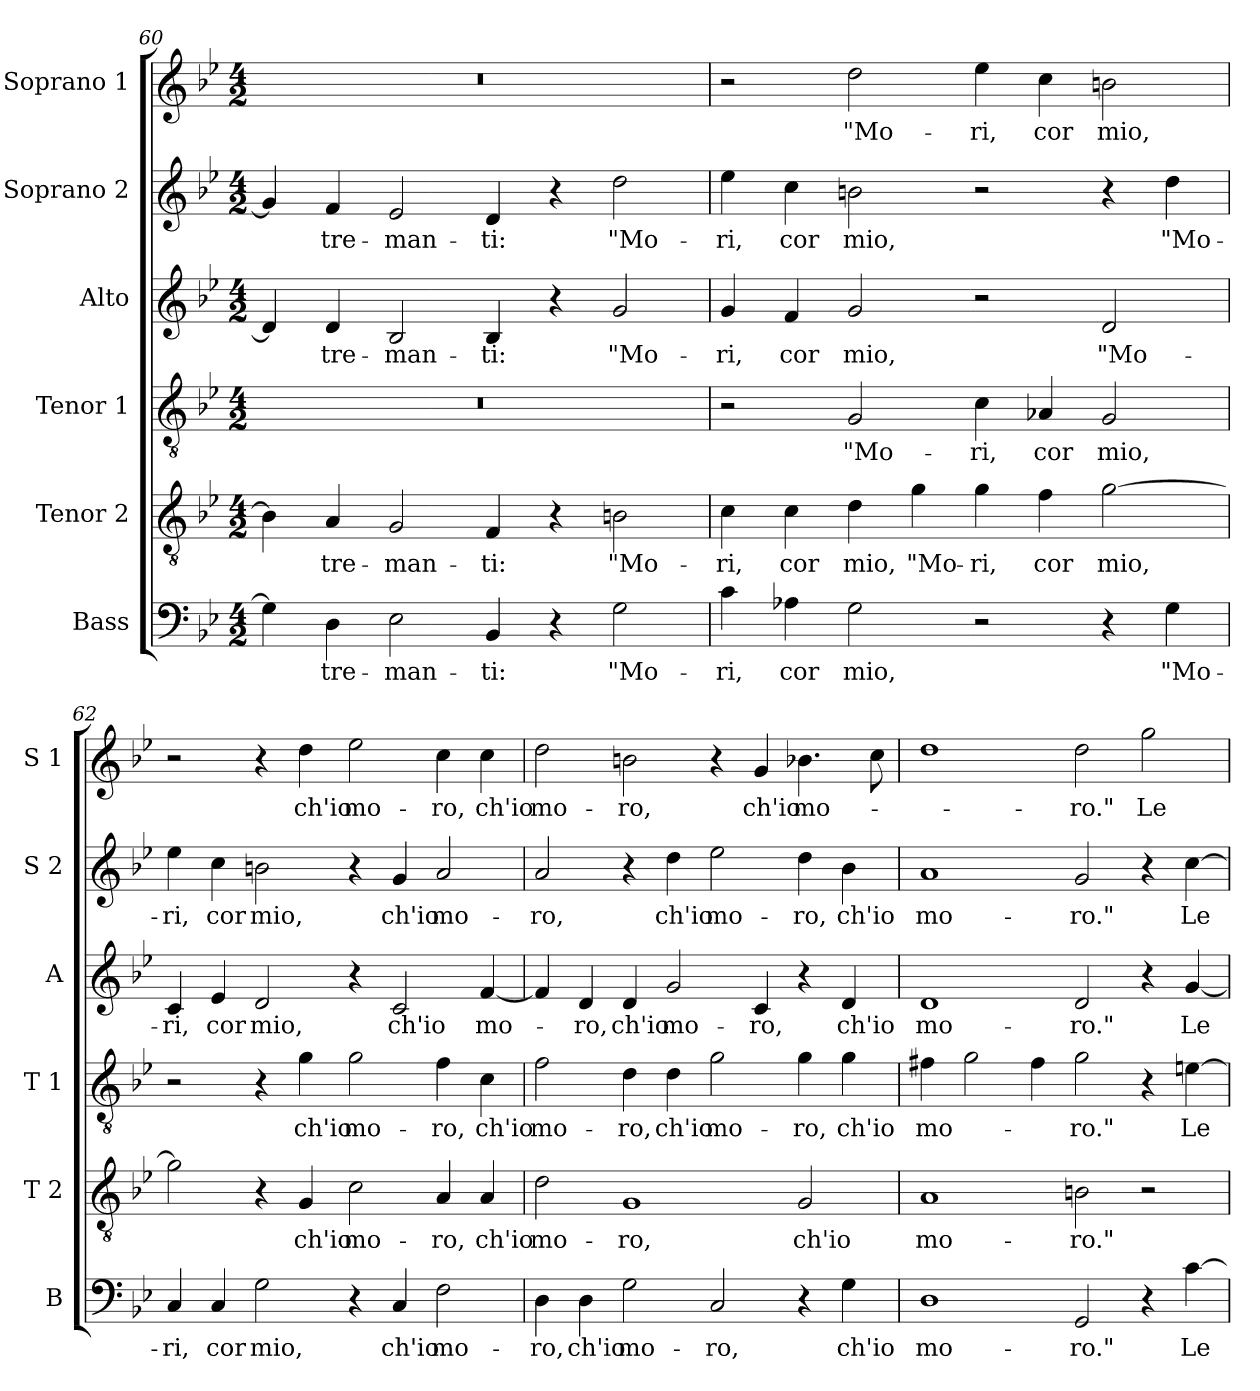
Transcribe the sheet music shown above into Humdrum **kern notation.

**kern	**text	**kern	**text	**kern	**text	**kern	**text	**kern	**text	**kern	**text
*part6	*part6	*part5	*part5	*part4	*part4	*part3	*part3	*part2	*part2	*part1	*part1
*staff6	*staff6	*staff5	*staff5	*staff4	*staff4	*staff3	*staff3	*staff2	*staff2	*staff1	*staff1
*I"Bass	*	*I"Tenor 2	*	*I"Tenor 1	*	*I"Alto	*	*I"Soprano 2	*	*I"Soprano 1	*
*I'B	*	*I'T 2	*	*I'T 1	*	*I'A	*	*I'S 2	*	*I'S 1	*
*clefF4	*	*clefGv2	*	*clefGv2	*	*clefG2	*	*clefG2	*	*clefG2	*
*k[b-e-]	*	*k[b-e-]	*	*k[b-e-]	*	*k[b-e-]	*	*k[b-e-]	*	*k[b-e-]	*
*B-:	*	*B-:	*	*B-:	*	*B-:	*	*B-:	*	*B-:	*
*M4/2	*	*M4/2	*	*M4/2	*	*M4/2	*	*M4/2	*	*M4/2	*
=60	=60	=60	=60	=60	=60	=60	=60	=60	=60	=60	=60
4G\]	.	4B-\]	.	0r	.	4d/]	.	4g/]	.	0r	.
!	!LO:LY:b	!	!LO:LY:b	!	!	!	!LO:LY:b	!	!LO:LY:b	!	!
4D\	tre-	4A/	tre-	.	.	4d/	tre-	4f/	tre-	.	.
!	!LO:LY:b	!	!LO:LY:b	!	!	!	!LO:LY:b	!	!LO:LY:b	!	!
2E-\	-man-	2G/	-man-	.	.	2B-/	-man-	2e-/	-man-	.	.
!	!LO:LY:b	!	!LO:LY:b	!	!	!	!LO:LY:b	!	!LO:LY:b	!	!
4BB-/	-ti:	4F/	-ti:	.	.	4B-/	-ti:	4d/	-ti:	.	.
4r	.	4r	.	.	.	4r	.	4r	.	.	.
!	!LO:LY:b	!	!LO:LY:b	!	!	!	!LO:LY:b	!	!LO:LY:b	!	!
2G\	"Mo-	2Bn\	"Mo-	.	.	2g/	"Mo-	2dd\	"Mo-	.	.
=61	=61	=61	=61	=61	=61	=61	=61	=61	=61	=61	=61
!	!LO:LY:b	!	!LO:LY:b	!	!	!	!LO:LY:b	!	!LO:LY:b	!	!
4c\	-ri,	4c\	-ri,	2r	.	4g/	-ri,	4ee-\	-ri,	2r	.
!	!LO:LY:b	!	!LO:LY:b	!	!	!	!LO:LY:b	!	!LO:LY:b	!	!
4A-X\	cor	4c\	cor	.	.	4f/	cor	4cc\	cor	.	.
!	!LO:LY:b	!	!LO:LY:b	!	!LO:LY:b	!	!LO:LY:b	!	!LO:LY:b	!	!LO:LY:b
2G\	mio,	4d\	mio,	2G/	"Mo-	2g/	mio,	2bn\	mio,	2dd\	"Mo-
!	!	!	!LO:LY:b	!	!	!	!	!	!	!	!
.	.	4g\	"Mo-	.	.	.	.	.	.	.	.
!	!	!	!LO:LY:b	!	!LO:LY:b	!	!	!	!	!	!LO:LY:b
2r	.	4g\	-ri,	4c\	-ri,	2r	.	2r	.	4ee-\	-ri,
!	!	!	!LO:LY:b	!	!LO:LY:b	!	!	!	!	!	!LO:LY:b
.	.	4f\	cor	4A-X/	cor	.	.	.	.	4cc\	cor
!	!	!	!LO:LY:b	!	!LO:LY:b	!	!LO:LY:b	!	!	!	!LO:LY:b
4r	.	[2g\	mio,	2G/	mio,	2d/	"Mo-	4r	.	2bn\	mio,
!	!LO:LY:b	!	!	!	!	!	!	!	!LO:LY:b	!	!
4G\	"Mo-	.	.	.	.	.	.	4dd\	"Mo-	.	.
!!LO:PB:g=z
=62	=62	=62	=62	=62	=62	=62	=62	=62	=62	=62	=62
!	!LO:LY:b	!	!	!	!	!	!LO:LY:b	!	!LO:LY:b	!	!
4C/	-ri,	2g\]	.	2r	.	4c/	-ri,	4ee-\	-ri,	2r	.
!	!LO:LY:b	!	!	!	!	!	!LO:LY:b	!	!LO:LY:b	!	!
4C/	cor	.	.	.	.	4e-/	cor	4cc\	cor	.	.
!	!LO:LY:b	!	!	!	!	!	!LO:LY:b	!	!LO:LY:b	!	!
2G\	mio,	4r	.	4r	.	2d/	mio,	2bn\	mio,	4r	.
!	!	!	!LO:LY:b	!	!LO:LY:b	!	!	!	!	!	!LO:LY:b
.	.	4G/	ch'io	4g\	ch'io	.	.	.	.	4dd\	ch'io
!	!	!	!LO:LY:b	!	!LO:LY:b	!	!	!	!	!	!LO:LY:b
4r	.	2c\	mo-	2g\	mo-	4r	.	4r	.	2ee-\	mo-
!	!LO:LY:b	!	!	!	!	!	!LO:LY:b	!	!LO:LY:b	!	!
4C/	ch'io	.	.	.	.	2c/	ch'io	4g/	ch'io	.	.
!	!LO:LY:b	!	!LO:LY:b	!	!LO:LY:b	!	!	!	!LO:LY:b	!	!LO:LY:b
2F\	mo-	4A/	-ro,	4f\	-ro,	.	.	2a/	mo-	4cc\	-ro,
!	!	!	!LO:LY:b	!	!LO:LY:b	!	!LO:LY:b	!	!	!	!LO:LY:b
.	.	4A/	ch'io	4c\	ch'io	[4f/	mo-	.	.	4cc\	ch'io
=63	=63	=63	=63	=63	=63	=63	=63	=63	=63	=63	=63
!	!LO:LY:b	!	!LO:LY:b	!	!LO:LY:b	!	!	!	!LO:LY:b	!	!LO:LY:b
4D\	-ro,	2d\	mo-	2f\	mo-	4f/]	.	2a/	-ro,	2dd\	mo-
!	!LO:LY:b	!	!	!	!	!	!LO:LY:b	!	!	!	!
4D\	ch'io	.	.	.	.	4d/	-ro,	.	.	.	.
!	!LO:LY:b	!	!LO:LY:b	!	!LO:LY:b	!	!LO:LY:b	!	!	!	!LO:LY:b
2G\	mo-	1G	-ro,	4d\	-ro,	4d/	ch'io	4r	.	2bn\	-ro,
!	!	!	!	!	!LO:LY:b	!	!LO:LY:b	!	!LO:LY:b	!	!
.	.	.	.	4d\	ch'io	2g/	mo-	4dd\	ch'io	.	.
!	!LO:LY:b	!	!	!	!LO:LY:b	!	!	!	!LO:LY:b	!	!
2C/	-ro,	.	.	2g\	mo-	.	.	2ee-\	mo-	4r	.
!	!	!	!	!	!	!	!LO:LY:b	!	!	!	!LO:LY:b
.	.	.	.	.	.	4c/	-ro,	.	.	4g/	ch'io
!	!	!	!LO:LY:b	!	!LO:LY:b	!	!	!	!LO:LY:b	!	!LO:LY:b
4r	.	2G/	ch'io	4g\	-ro,	4r	.	4dd\	-ro,	4.b-X\	mo-
!	!LO:LY:b	!	!	!	!LO:LY:b	!	!LO:LY:b	!	!LO:LY:b	!	!
4G\	ch'io	.	.	4g\	ch'io	4d/	ch'io	4b-\	ch'io	.	.
.	.	.	.	.	.	.	.	.	.	8cc\	.
=64	=64	=64	=64	=64	=64	=64	=64	=64	=64	=64	=64
!	!LO:LY:b	!	!LO:LY:b	!	!LO:LY:b	!	!LO:LY:b	!	!LO:LY:b	!	!
1D	mo-	1A	mo-	4f#X\	mo-	1d	mo-	1a	mo-	1dd	.
.	.	.	.	2g\	.	.	.	.	.	.	.
.	.	.	.	4f#\	.	.	.	.	.	.	.
!	!LO:LY:b	!	!LO:LY:b	!	!LO:LY:b	!	!LO:LY:b	!	!LO:LY:b	!	!LO:LY:b
2GG/	-ro."	2Bn\	-ro."	2g\	-ro."	2d/	-ro."	2g/	-ro."	2dd\	-ro."
!	!	!	!	!	!	!	!	!	!	!	!LO:LY:b
4r	.	2r	.	4r	.	4r	.	4r	.	2gg\	Le
!	!LO:LY:b	!	!	!	!LO:LY:b	!	!LO:LY:b	!	!LO:LY:b	!	!
[4c\	Le	.	.	[4en\	Le	[4g/	Le	[4cc\	Le	.	.
=	=	=	=	=	=	=	=	=	=	=	=
*-	*-	*-	*-	*-	*-	*-	*-	*-	*-	*-	*-
